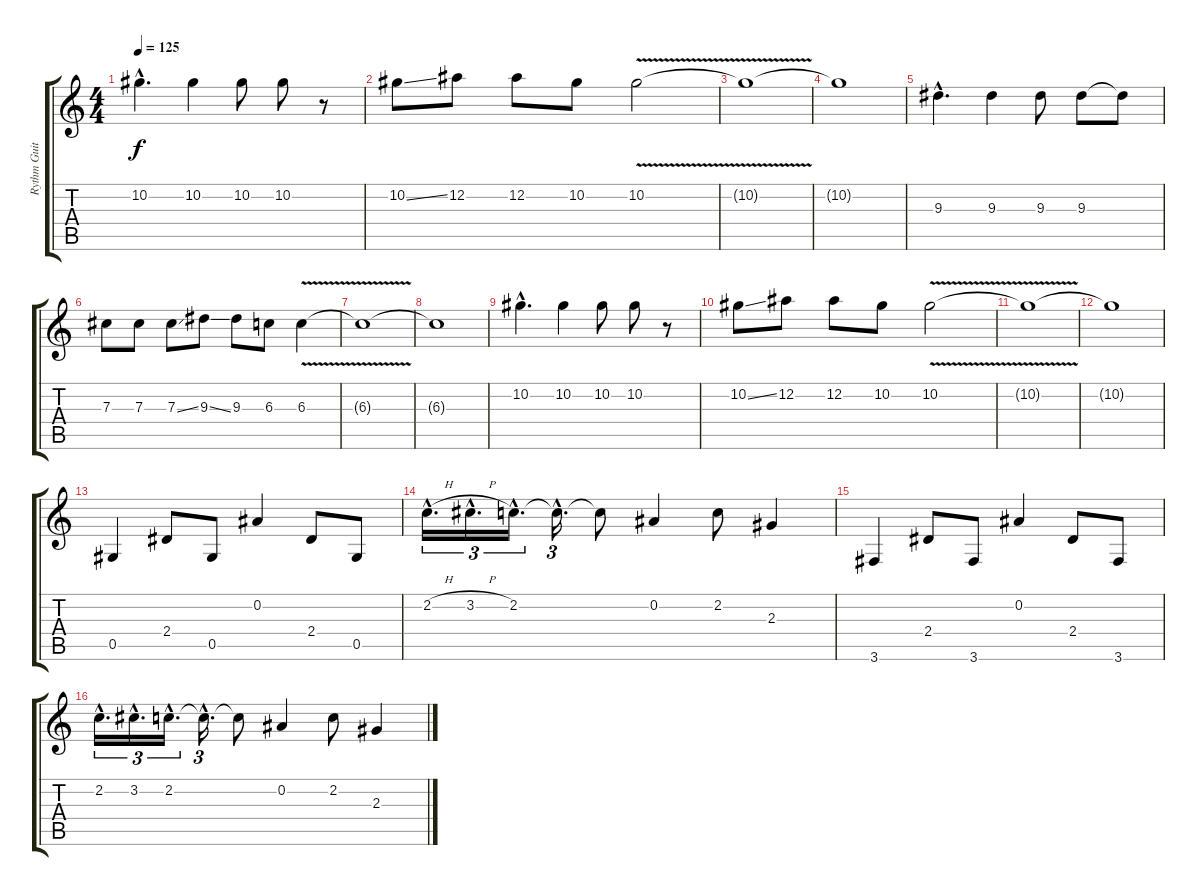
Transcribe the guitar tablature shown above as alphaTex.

\track ("Rythm Guitar" "Rythm Guit") {instrument electricguitarjazz}
\staff {score tabs}
\tuning (Eb4 Bb3 Gb3 Db3 Ab2 Eb2) {hide}
\ts (4 4)
\tempo 125
\clef g2
\ks c
10.2{hac}.4{d dy f} 10.2.4 10.2.8 10.2.8 r.8 |
10.2{ss}.8 12.2.8 12.2.8 10.2.8 10.2{v}.2 |
10.2{t}.1 |
10.2{t}.1 |
9.3{hac}.4{d} 9.3.4 9.3.8 9.3.8 9.3{t}.8 |
7.3.8 7.3.8 7.3{ss}.8 9.3{ss}.8 9.3.8 6.3.8 6.3{v}.4 |
6.3{t}.1 |
6.3{t}.1 |
10.2{hac}.4{d} 10.2.4 10.2.8 10.2.8 r.8 |
10.2{ss}.8 12.2.8 12.2.8 10.2.8 10.2{v}.2 |
10.2{t}.1 |
10.2{t}.1 |
0.5.4{instrument electricguitarjazz} 2.4.8 0.5.8 0.2.4 2.4.8 0.5.8 |
2.2{h hac}.16{d tu (3 2)} 3.2{h hac}.16{d tu (3 2)} 2.2{hac}.16{d tu (3 2)} 2.2{hac t}.16{d tu (3 2)} 2.2{t}.8 0.2.4 2.2.8 2.3.4 |
3.6.4 2.4.8 3.6.8 0.2.4 2.4.8 3.6.8 |
2.2{hac}.16{d tu (3 2)} 3.2{hac}.16{d tu (3 2)} 2.2{hac}.16{d tu (3 2)} 2.2{hac t}.16{d tu (3 2)} 2.2{t}.8 0.2.4 2.2.8 2.3.4
